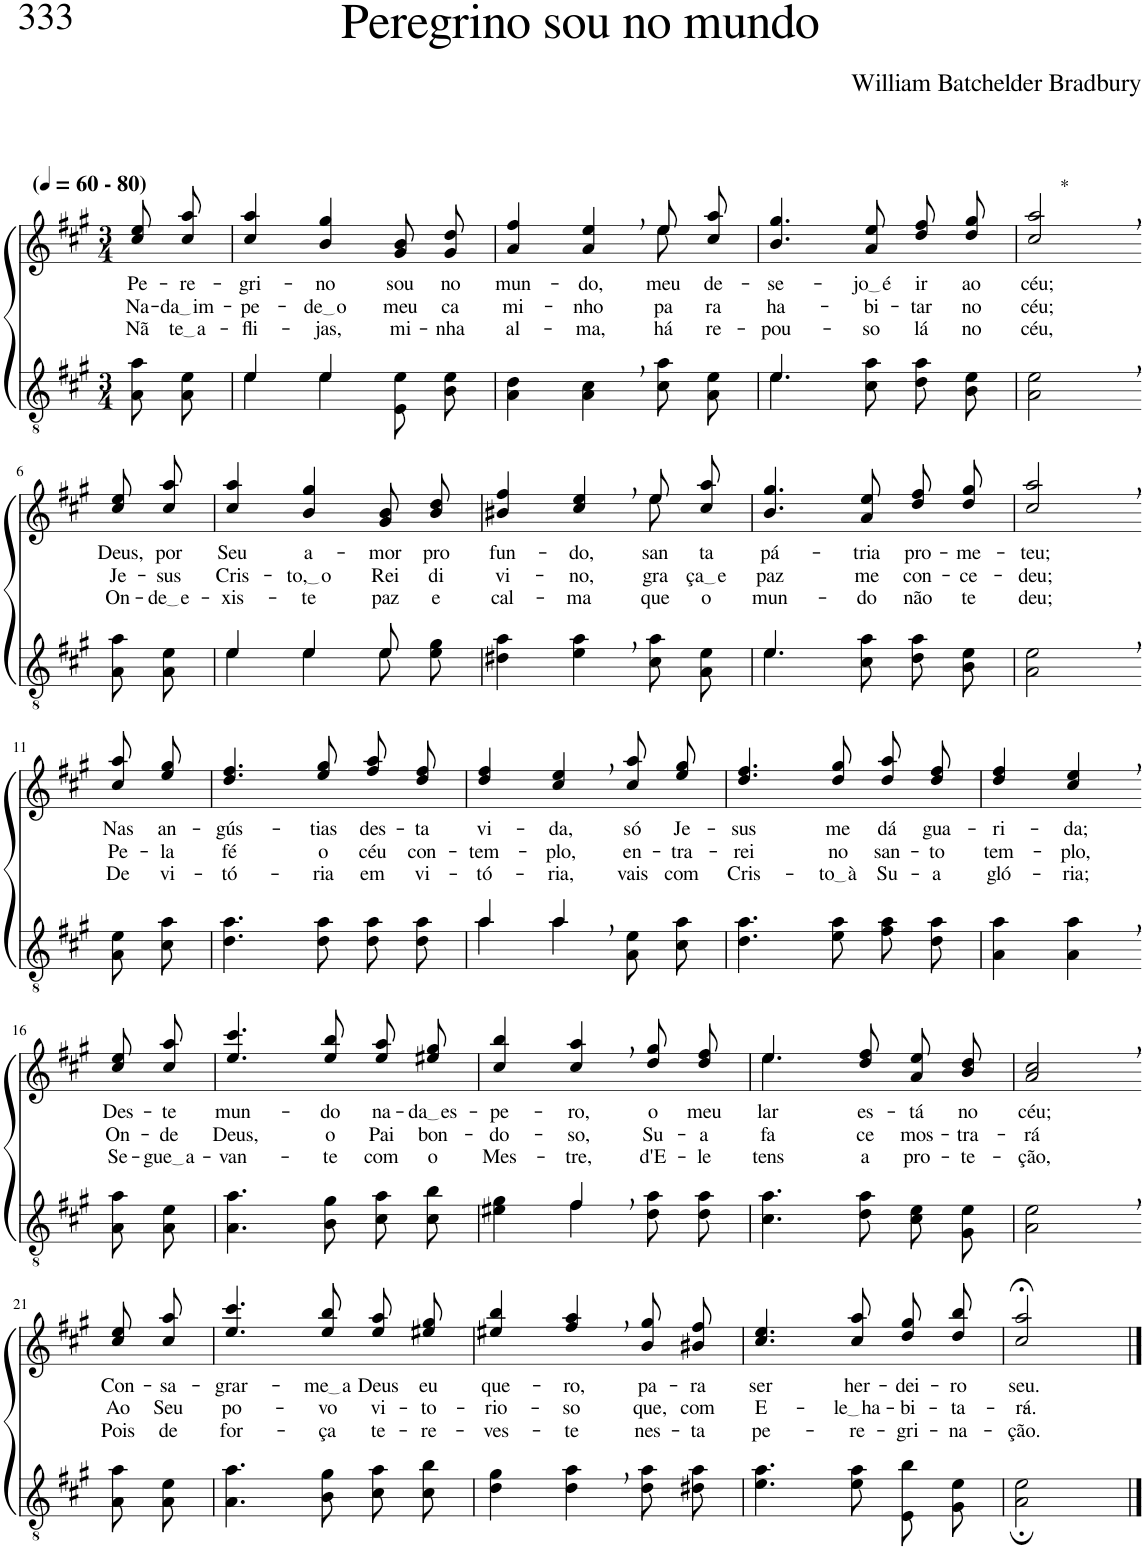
**kern	**kern	**text	**text	**text
*part2	*part1	*part1	*part1	*part1
*staff2	*staff1	*staff1	*staff1	*staff1
*I"Parte III e IV	*I"Parte I e II	*	*	*
*clefGv2	*clefG2	*	*	*
*Trd5c9	*Trd5c9	*	*	*
*k[f#c#g#]	*k[f#c#g#]	*	*	*
*M3/4	*M3/4	*	*	*
*MM60	*MM60	*	*	*
=1	=1	=1	=1	=1
!	!LO:TX:a:B:t=(	!	!	!
!	!LO:TX:a:B:t=- 80)	!	!	!
!	!	!LO:LY:b	!LO:LY:b	!LO:LY:b
8A\ 8a\L	8cc#\ 8ee\L	Pe-	Na-	Nã
!	!	!LO:LY:b	!LO:LY:b	!LO:LY:b
8A\ 8e\J	8cc#\ 8aa\J	-re-	da im	te a
=2	=2	=2	=2	=2
*^	*	*	*	*
!	!	!	!LO:LY:b	!LO:LY:b	!LO:LY:b
4e/	4e\	4cc#/ 4aa/	-gri-	-pe-	-fli-
!	!	!	!LO:LY:b	!LO:LY:b	!LO:LY:b
4e/	4e\	4b/ 4gg#/	-no	de o	-jas,
!	!	!	!LO:LY:b	!LO:LY:b	!LO:LY:b
4ryy	8E/ 8e/L	8g#\ 8b\L	sou	meu	mi-
!	!	!	!LO:LY:b	!LO:LY:b	!LO:LY:b
.	8B/ 8e/J	8g#\ 8dd\J	no	ca-	-nha
=3	=3	=3	=3	=3	=3
*	*	*^	*	*	*
!	!	!	!	!LO:LY:b	!LO:LY:b	!LO:LY:b
*v	*v	*	*	*	*	*
4A\ 4d\	2ryy	4a/ 4ff#/	mun-	-mi-	al-
!	!	!	!LO:LY:b	!LO:LY:b	!LO:LY:b
4A\, 4c#\,	.	4a/ 4ee/	-do,	-nho	-ma,
!	!	!	!LO:LY:b	!LO:LY:b	!LO:LY:b
8c#\ 8a\L	8ee\	8ee\L	meu	pa-	há
!	!	!	!LO:LY:b	!LO:LY:b	!LO:LY:b
8A\ 8e\J	8ryy	8cc#\ 8aa\J	de-	-ra	re-
=4	=4	=4	=4	=4	=4
*^	*	*	*	*	*
!	!	!	!	!LO:LY:b	!LO:LY:b	!LO:LY:b
*	*	*v	*v	*	*	*
4.e\	4.e/	4.b/ 4.gg#/	-se-	ha-	-pou-
!	!	!	!LO:LY:b	!LO:LY:b	!LO:LY:b
8c#\ 8a\	4.ryy	8a/ 8ee/	jo é	-bi-	-so
!	!	!	!LO:LY:b	!LO:LY:b	!LO:LY:b
8d\ 8a\L	.	8dd\ 8ff#\L	ir	-tar	lá
!	!	!	!LO:LY:b	!LO:LY:b	!LO:LY:b
8B\ 8e\J	.	8dd\ 8gg#\J	ao	no	no
*v	*v	*	*	*	*
=5	=5	=5	=5	=5
!	!LO:TX:a:t=*	!	!	!
!	!	!LO:LY:b	!LO:LY:b	!LO:LY:b
2A\, 2e\,	2cc#/, 2aa/,	céu;	céu;	céu,
!!LO:LB:g=z
=6-	=6-	=6-	=6-	=6-
!	!	!LO:LY:b	!LO:LY:b	!LO:LY:b
8A\ 8a\L	8cc#\ 8ee\L	Deus,	Je-	On-
!	!	!LO:LY:b	!LO:LY:b	!LO:LY:b
8A\ 8e\J	8cc#\ 8aa\J	por	-sus	de e
=7	=7	=7	=7	=7
*^	*	*	*	*
!	!	!	!LO:LY:b	!LO:LY:b	!LO:LY:b
4e\	4e/	4cc#/ 4aa/	Seu	Cris-	-xis-
!	!	!	!LO:LY:b	!LO:LY:b	!LO:LY:b
4e\	4e/	4b/ 4gg#/	a-	to, o	-te
!	!	!	!LO:LY:b	!LO:LY:b	!LO:LY:b
8e\L	8e/	8g#\ 8b\L	-mor	Rei	paz
!	!	!	!LO:LY:b	!LO:LY:b	!LO:LY:b
8e\ 8g#\J	8ryy	8b\ 8dd\J	pro-	di-	e
=8	=8	=8	=8	=8	=8
*	*	*^	*	*	*
!	!	!	!	!LO:LY:b	!LO:LY:b	!LO:LY:b
*v	*v	*	*	*	*	*
4d#X\ 4a\	2ryy	4b#X/ 4ff#/	-fun-	-vi-	cal-
!	!	!	!LO:LY:b	!LO:LY:b	!LO:LY:b
4e\, 4a\,	.	4cc#/ 4ee/	-do,	-no,	-ma
!	!	!	!LO:LY:b	!LO:LY:b	!LO:LY:b
8c#\ 8a\L	8ee\	8ee\L	san-	gra-	que
!	!	!	!LO:LY:b	!LO:LY:b	!LO:LY:b
8A\ 8e\J	8ryy	8cc#\ 8aa\J	-ta	ça e	o
=9	=9	=9	=9	=9	=9
*^	*	*	*	*	*
!	!	!	!	!LO:LY:b	!LO:LY:b	!LO:LY:b
*	*	*v	*v	*	*	*
4.e/	4.e\	4.b/ 4.gg#/	pá-	paz	mun-
!	!	!	!LO:LY:b	!LO:LY:b	!LO:LY:b
4.ryy	8c#\ 8a\	8a/ 8ee/	-tria	me	-do
!	!	!	!LO:LY:b	!LO:LY:b	!LO:LY:b
.	8d\ 8a\L	8dd\ 8ff#\L	pro-	con-	não
!	!	!	!LO:LY:b	!LO:LY:b	!LO:LY:b
.	8B\ 8e\J	8dd\ 8gg#\J	-me-	-ce-	te
=10	=10	=10	=10	=10	=10
!	!	!	!LO:LY:b	!LO:LY:b	!LO:LY:b
*v	*v	*	*	*	*
2A\, 2e\,	2cc#/, 2aa/,	-teu;	-deu;	deu;
!!LO:LB:g=z
=11-	=11-	=11-	=11-	=11-
!	!	!LO:LY:b	!LO:LY:b	!LO:LY:b
8A\ 8e\L	8cc#\ 8aa\L	Nas	Pe-	De
!	!	!LO:LY:b	!LO:LY:b	!LO:LY:b
8c#\ 8a\J	8ee\ 8gg#\J	an-	-la	vi-
=12	=12	=12	=12	=12
!	!	!LO:LY:b	!LO:LY:b	!LO:LY:b
4.d\ 4.a\	4.dd/ 4.ff#/	-gús-	fé	-tó-
!	!	!LO:LY:b	!LO:LY:b	!LO:LY:b
8d\ 8a\	8ee/ 8gg#/	-tias	o	-ria
!	!	!LO:LY:b	!LO:LY:b	!LO:LY:b
8d\ 8a\L	8ff#\ 8aa\L	des-	céu	em
!	!	!LO:LY:b	!LO:LY:b	!LO:LY:b
8d\ 8a\J	8dd\ 8ff#\J	-ta	con-	vi-
=13	=13	=13	=13	=13
*^	*	*	*	*
!	!	!	!LO:LY:b	!LO:LY:b	!LO:LY:b
4a/	4a\	4dd/ 4ff#/	vi-	-tem-	-tó-
!	!	!	!LO:LY:b	!LO:LY:b	!LO:LY:b
4a,/	4a\	4cc#/, 4ee/,	-da,	-plo,	-ria,
!	!	!	!LO:LY:b	!LO:LY:b	!LO:LY:b
4ryy	8A\ 8e\L	8cc#\ 8aa\L	só	en-	vais
!	!	!	!LO:LY:b	!LO:LY:b	!LO:LY:b
.	8c#\ 8a\J	8ee\ 8gg#\J	Je-	-tra-	com
=14	=14	=14	=14	=14	=14
!	!	!	!LO:LY:b	!LO:LY:b	!LO:LY:b
*v	*v	*	*	*	*
4.d\ 4.a\	4.dd/ 4.ff#/	-sus	-rei	Cris-
!	!	!LO:LY:b	!LO:LY:b	!LO:LY:b
8e\ 8a\	8dd/ 8gg#/	me	no	to à
!	!	!LO:LY:b	!LO:LY:b	!LO:LY:b
8f#\ 8a\L	8dd\ 8aa\L	dá	san-	Su-
!	!	!LO:LY:b	!LO:LY:b	!LO:LY:b
8d\ 8a\J	8dd\ 8ff#\J	gua-	-to	-a
=15	=15	=15	=15	=15
!	!	!LO:LY:b	!LO:LY:b	!LO:LY:b
4A\ 4a\	4dd/ 4ff#/	-ri-	tem-	gló-
!	!	!LO:LY:b	!LO:LY:b	!LO:LY:b
4A\, 4a\,	4cc#/, 4ee/,	-da;	-plo,	-ria;
!!LO:LB:g=z
=16-	=16-	=16-	=16-	=16-
!	!	!LO:LY:b	!LO:LY:b	!LO:LY:b
8A\ 8a\L	8cc#\ 8ee\L	Des-	On-	Se-
!	!	!LO:LY:b	!LO:LY:b	!LO:LY:b
8A\ 8e\J	8cc#\ 8aa\J	-te	-de	gue a
=17	=17	=17	=17	=17
!	!	!LO:LY:b	!LO:LY:b	!LO:LY:b
4.A\ 4.a\	4.ee/ 4.ccc#/	mun-	Deus,	-van-
!	!	!LO:LY:b	!LO:LY:b	!LO:LY:b
8B\ 8g#\	8ee/ 8bb/	-do	o	-te
!	!	!LO:LY:b	!LO:LY:b	!LO:LY:b
8c#\ 8a\L	8ee\ 8aa\L	na-	Pai	com
!	!	!LO:LY:b	!LO:LY:b	!LO:LY:b
8c#\ 8b\J	8ee#X\ 8gg#\J	da es	bon-	o
=18	=18	=18	=18	=18
*^	*	*	*	*
!	!	!	!LO:LY:b	!LO:LY:b	!LO:LY:b
4ryy	4e#X\ 4g#\	4cc#/ 4bb/	-pe-	-do-	Mes-
!	!	!	!LO:LY:b	!LO:LY:b	!LO:LY:b
4f#,/	4f#\	4cc#/, 4aa/,	-ro,	-so,	-tre,
!	!	!	!LO:LY:b	!LO:LY:b	!LO:LY:b
4ryy	8d\ 8a\L	8dd\ 8gg#\L	o	Su-	d'E-
!	!	!	!LO:LY:b	!LO:LY:b	!LO:LY:b
.	8d\ 8a\J	8dd\ 8ff#\J	meu	-a	-le
=19	=19	=19	=19	=19	=19
!	!	!	!LO:LY:b	!LO:LY:b	!LO:LY:b
*v	*v	*^	*	*	*
4.c#\ 4.a\	4.ee\	4.ee/	lar	fa-	tens
!	!	!	!LO:LY:b	!LO:LY:b	!LO:LY:b
8d\ 8a\	4.ryy	8dd/ 8ff#/	es-	-ce	a
!	!	!	!LO:LY:b	!LO:LY:b	!LO:LY:b
8c#\ 8e\L	.	8a\ 8ee\L	-tá	mos-	pro-
!	!	!	!LO:LY:b	!LO:LY:b	!LO:LY:b
8G#\ 8e\J	.	8b\ 8dd\J	no	-tra-	-te-
=20	=20	=20	=20	=20	=20
!	!	!	!LO:LY:b	!LO:LY:b	!LO:LY:b
*	*v	*v	*	*	*
2A\, 2e\,	2a/, 2cc#/,	céu;	-rá	-ção,
!!LO:LB:g=z
=21-	=21-	=21-	=21-	=21-
!	!	!LO:LY:b	!LO:LY:b	!LO:LY:b
8A\ 8a\L	8cc#\ 8ee\L	Con-	Ao	Pois
!	!	!LO:LY:b	!LO:LY:b	!LO:LY:b
8A\ 8e\J	8cc#\ 8aa\J	-sa-	Seu	de
=22	=22	=22	=22	=22
!	!	!LO:LY:b	!LO:LY:b	!LO:LY:b
4.A\ 4.a\	4.ee/ 4.ccc#/	-grar-	po-	for-
!	!	!LO:LY:b	!LO:LY:b	!LO:LY:b
8B\ 8g#\	8ee/ 8bb/	me a	-vo	-ça
!	!	!LO:LY:b	!LO:LY:b	!LO:LY:b
8c#\ 8a\L	8ee\ 8aa\L	Deus	vi-	te-
!	!	!LO:LY:b	!LO:LY:b	!LO:LY:b
8c#\ 8b\J	8ee#X\ 8gg#\J	eu	-to-	-re-
=23	=23	=23	=23	=23
!	!	!LO:LY:b	!LO:LY:b	!LO:LY:b
4d\ 4g#\	4ee#X/ 4bb/	que-	-rio-	-ves-
!	!	!LO:LY:b	!LO:LY:b	!LO:LY:b
4d\, 4a\,	4ff#/, 4aa/,	-ro,	-so	-te
!	!	!LO:LY:b	!LO:LY:b	!LO:LY:b
8d\ 8a\L	8b\ 8gg#\L	pa-	que,	nes-
!	!	!LO:LY:b	!LO:LY:b	!LO:LY:b
8d#X\ 8a\J	8b#X\ 8ff#\J	-ra	com	-ta
=24	=24	=24	=24	=24
!	!	!LO:LY:b	!LO:LY:b	!LO:LY:b
4.e\ 4.a\	4.cc#/ 4.ee/	ser	E-	pe-
!	!	!LO:LY:b	!LO:LY:b	!LO:LY:b
8e\ 8a\	8cc#/ 8aa/	her-	le ha	-re-
!	!	!LO:LY:b	!LO:LY:b	!LO:LY:b
8E/ 8b/L	8dd\ 8gg#\L	-dei-	-bi-	-gri-
!	!	!LO:LY:b	!LO:LY:b	!LO:LY:b
8G#/ 8e/J	8dd\ 8bb\J	-ro	-ta-	-na-
=25	=25	=25	=25	=25
!	!	!LO:LY:b	!LO:LY:b	!LO:LY:b
2A\; 2e\;	2cc#/;< 2aa/;<	seu.	-rá.-	-ção.
==	==	==	==	==
*-	*-	*-	*-	*-
